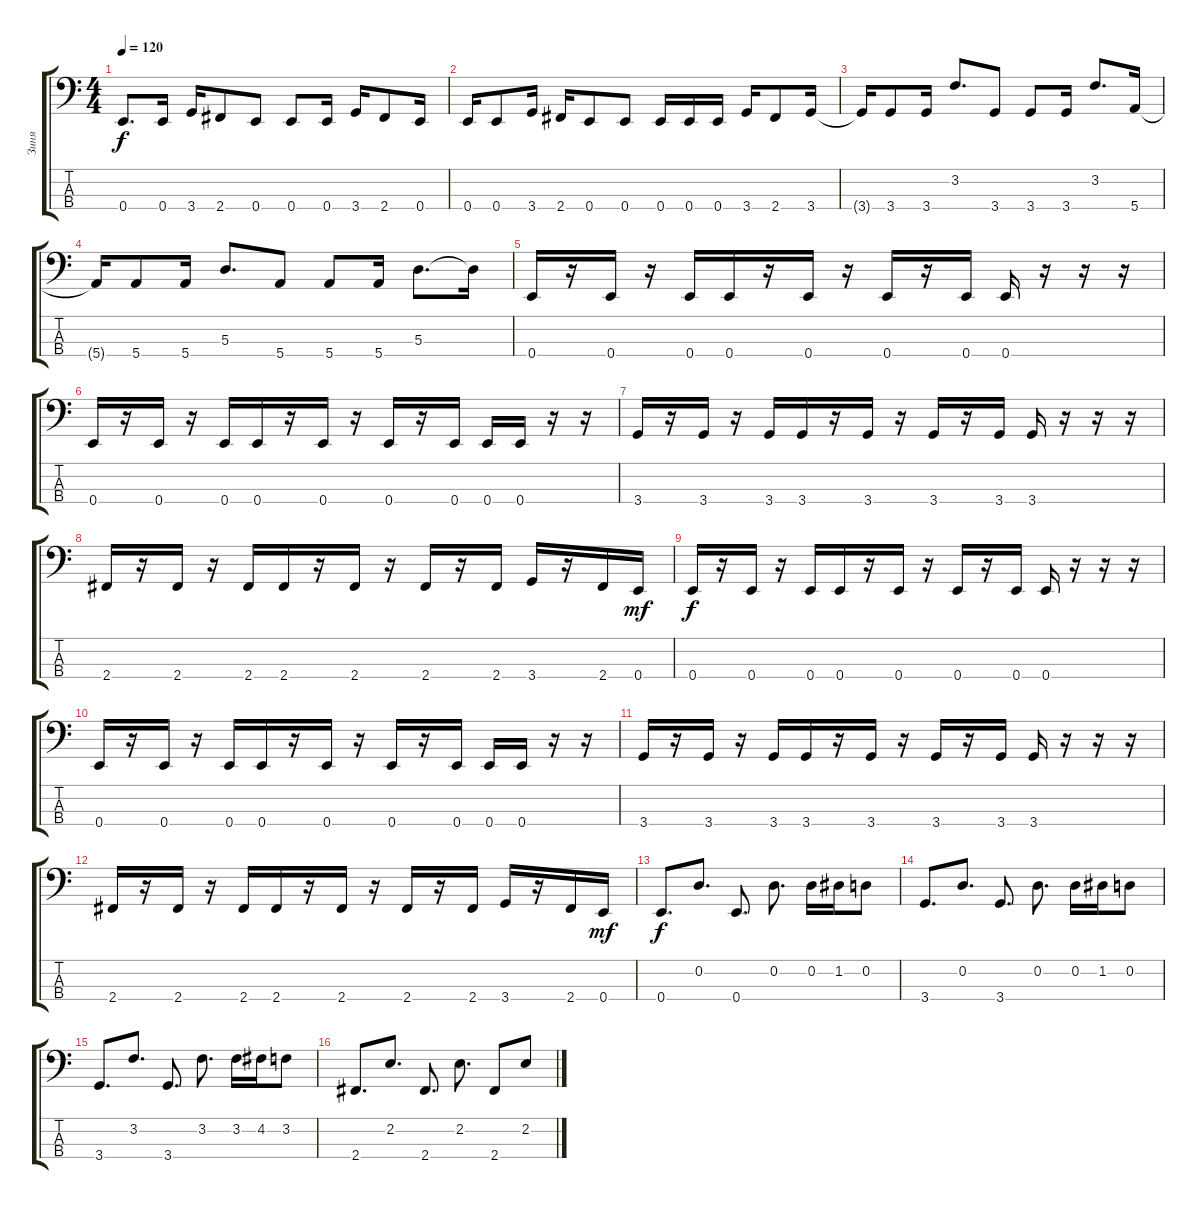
\track ("Зиня" "Зиня") {instrument slapbass1}
\staff {score tabs}
\tuning (G2 D2 A1 E1) {hide}
\ts (4 4)
\tempo 120
\clef f4
\ks c
0.4.8{d dy f} 0.4.16 3.4.16 2.4.8 0.4.8 0.4.8 0.4.16 3.4.16 2.4.8 0.4.16 |
0.4.16 0.4.8 3.4.16 2.4.16 0.4.8 0.4.8 0.4.16 0.4.16 0.4.16 3.4.16 2.4.8 3.4.16 |
3.4{t}.16 3.4.8 3.4.16 3.2.8{d} 3.4.8 3.4.8 3.4.16 3.2.8{d} 5.4.16 |
5.4{t}.16 5.4.8 5.4.16 5.3.8{d} 5.4.8 5.4.8 5.4.16 5.3.8{d} 5.3{t}.16 |
0.4.16{instrument electricbassfinger} r.16 0.4.16 r.16 0.4.16 0.4.16 r.16 0.4.16 r.16 0.4.16 r.16 0.4.16 0.4.16 r.16 r.16 r.16 |
0.4.16{instrument electricbassfinger} r.16 0.4.16 r.16 0.4.16 0.4.16 r.16 0.4.16 r.16 0.4.16 r.16 0.4.16 0.4.16 0.4.16 r.16 r.16 |
3.4.16{instrument electricbassfinger} r.16 3.4.16 r.16 3.4.16 3.4.16 r.16 3.4.16 r.16 3.4.16 r.16 3.4.16 3.4.16 r.16 r.16 r.16 |
2.4.16{instrument electricbassfinger} r.16 2.4.16 r.16 2.4.16 2.4.16 r.16 2.4.16 r.16 2.4.16 r.16 2.4.16 3.4.16 r.16 2.4.16 0.4.16{dy mf} |
0.4.16{dy f instrument electricbassfinger} r.16 0.4.16 r.16 0.4.16 0.4.16 r.16 0.4.16 r.16 0.4.16 r.16 0.4.16 0.4.16 r.16 r.16 r.16 |
0.4.16{instrument electricbassfinger} r.16 0.4.16 r.16 0.4.16 0.4.16 r.16 0.4.16 r.16 0.4.16 r.16 0.4.16 0.4.16 0.4.16 r.16 r.16 |
3.4.16{instrument electricbassfinger} r.16 3.4.16 r.16 3.4.16 3.4.16 r.16 3.4.16 r.16 3.4.16 r.16 3.4.16 3.4.16 r.16 r.16 r.16 |
2.4.16{instrument electricbassfinger} r.16 2.4.16 r.16 2.4.16 2.4.16 r.16 2.4.16 r.16 2.4.16 r.16 2.4.16 3.4.16 r.16 2.4.16 0.4.16{dy mf} |
0.4.8{d dy f instrument electricbassfinger} 0.2.8{d} 0.4.8{d} 0.2.8{d} 0.2.16 1.2.16 0.2.8 |
3.4.8{d instrument electricbassfinger} 0.2.8{d} 3.4.8{d} 0.2.8{d} 0.2.16 1.2.16 0.2.8 |
3.4.8{d instrument electricbassfinger} 3.2.8{d} 3.4.8{d} 3.2.8{d} 3.2.16 4.2.16 3.2.8 |
2.4.8{d instrument electricbassfinger} 2.2.8{d} 2.4.8{d} 2.2.8{d} 2.4.8 2.2.8
